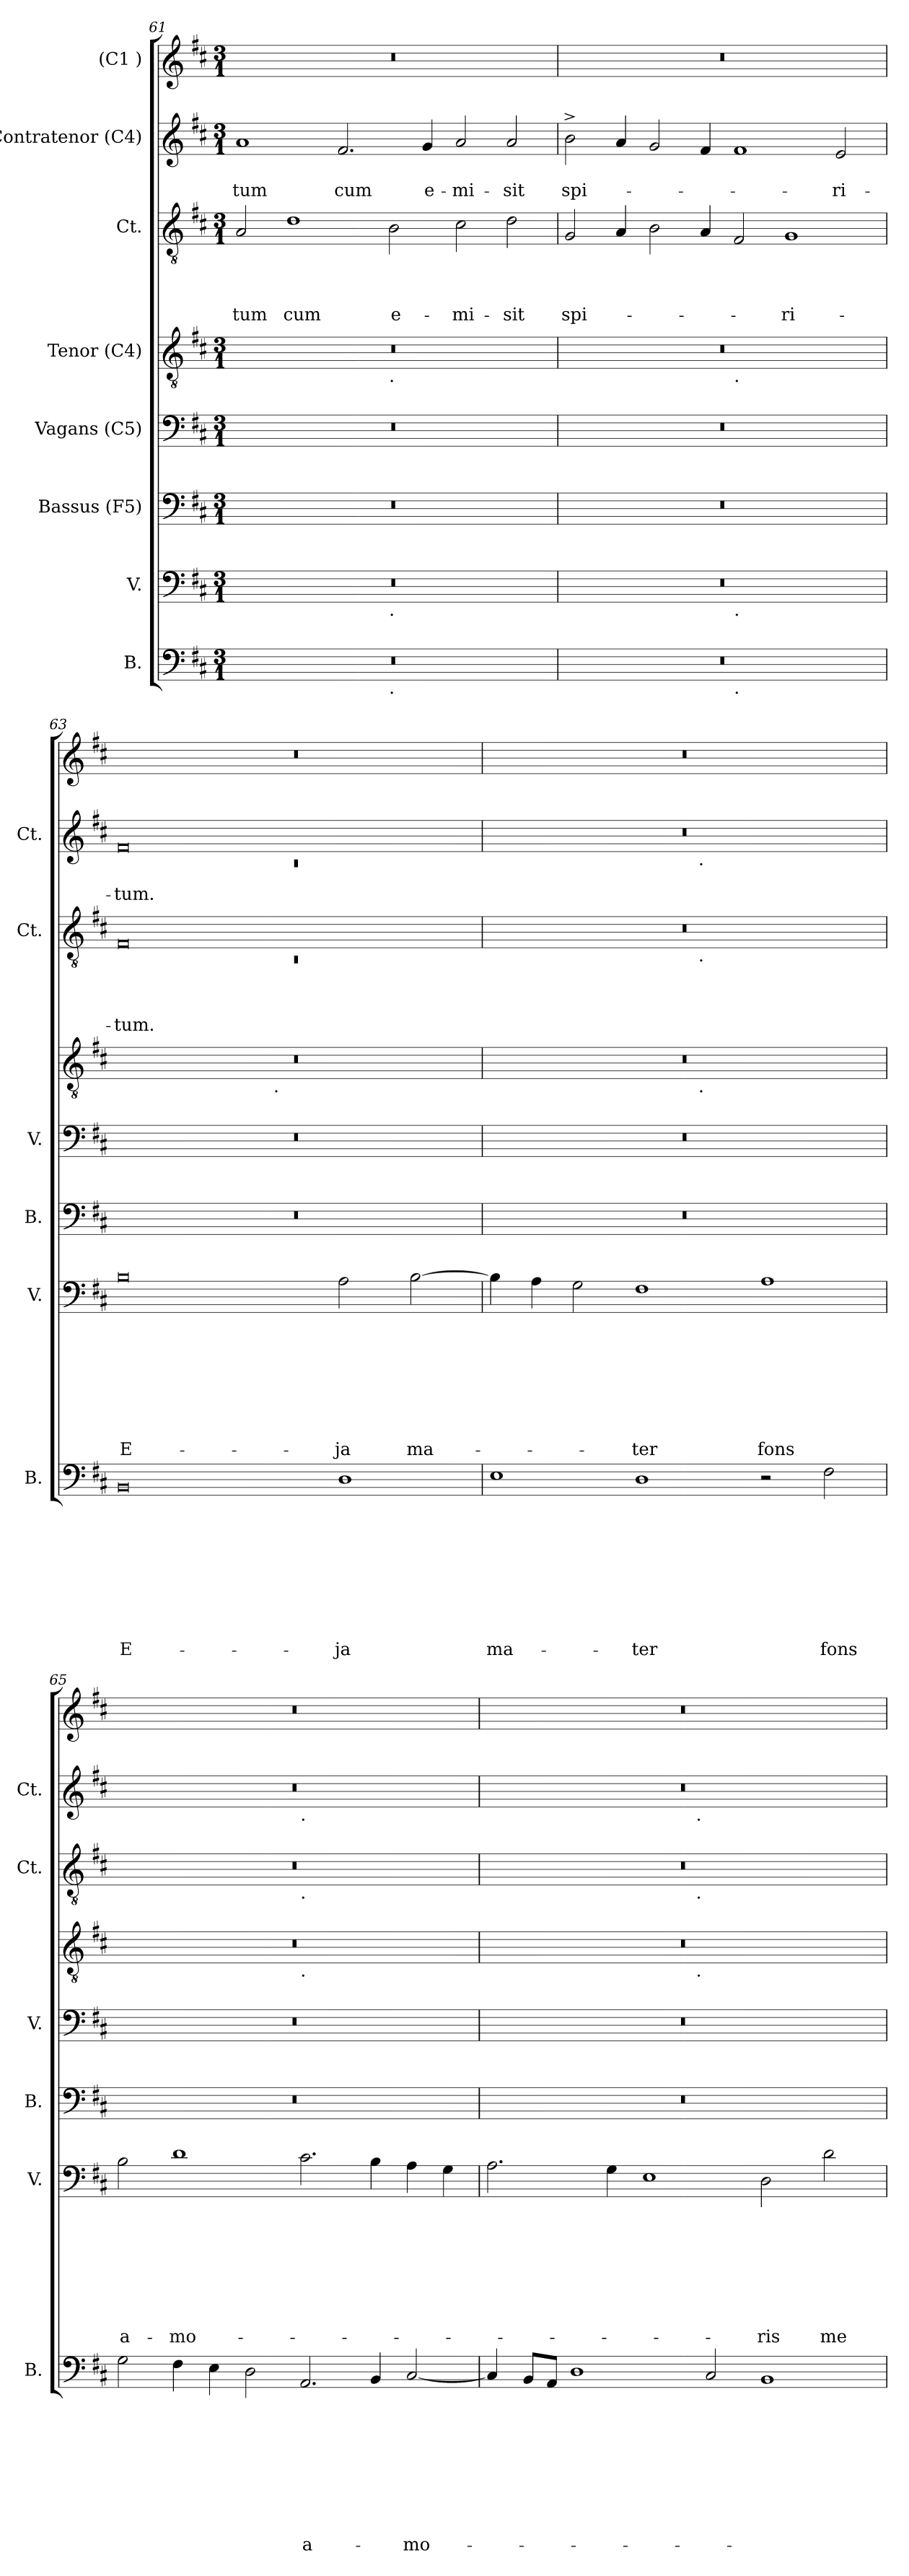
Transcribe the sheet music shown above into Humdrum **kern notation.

**kern	**text	**text	**text	**text	**text	**text	**text	**text	**text	**kern	**text	**text	**text	**text	**text	**text	**text	**text	**kern	**kern	**kern	**kern	**text	**text	**text	**text	**kern	**text	**text	**kern
*part8	*part8	*part8	*part8	*part8	*part8	*part8	*part8	*part8	*part8	*part7	*part7	*part7	*part7	*part7	*part7	*part7	*part7	*part7	*part6	*part5	*part4	*part3	*part3	*part3	*part3	*part3	*part2	*part2	*part2	*part1
*staff8	*staff8	*staff8	*staff8	*staff8	*staff8	*staff8	*staff8	*staff8	*staff8	*staff7	*staff7	*staff7	*staff7	*staff7	*staff7	*staff7	*staff7	*staff7	*staff6	*staff5	*staff4	*staff3	*staff3	*staff3	*staff3	*staff3	*staff2	*staff2	*staff2	*staff1
*I"B.	*	*	*	*	*	*	*	*	*	*I"V.	*	*	*	*	*	*	*	*	*I"Bassus (F5)	*I"Vagans (C5)	*I"Tenor (C4)	*I"Ct.	*	*	*	*	*I"Contratenor (C4)	*	*	*I"(C1 )
*I'B.	*	*	*	*	*	*	*	*	*	*I'V.	*	*	*	*	*	*	*	*	*I'B.	*I'V.	*	*I'Ct.	*	*	*	*	*I'Ct.	*	*	*
!!LO:PB:g=z
*clefF4	*	*	*	*	*	*	*	*	*	*clefF4	*	*	*	*	*	*	*	*	*clefF4	*clefF4	*clefGv2	*clefGv2	*	*	*	*	*clefG2	*	*	*clefG2
*k[f#c#]	*	*	*	*	*	*	*	*	*	*k[f#c#]	*	*	*	*	*	*	*	*	*k[f#c#]	*k[f#c#]	*k[f#c#]	*k[f#c#]	*	*	*	*	*k[f#c#]	*	*	*k[f#c#]
*D:	*	*	*	*	*	*	*	*	*	*D:	*	*	*	*	*	*	*	*	*D:	*D:	*D:	*D:	*	*	*	*	*D:	*	*	*D:
*M3/1	*	*	*	*	*	*	*	*	*	*M3/1	*	*	*	*	*	*	*	*	*M3/1	*M3/1	*M3/1	*M3/1	*	*	*	*	*M3/1	*	*	*M3/1
=61	=61	=61	=61	=61	=61	=61	=61	=61	=61	=61	=61	=61	=61	=61	=61	=61	=61	=61	=61	=61	=61	=61	=61	=61	=61	=61	=61	=61	=61	=61
!	!	!	!	!	!	!	!	!	!	!	!	!	!	!	!	!	!	!	!	!	!	!	!	!	!	!LO:LY:b	!	!	!LO:LY:b	!
*^	*	*	*	*	*	*	*	*	*	*^	*	*	*	*	*	*	*	*	*	*	*^	*	*	*	*	*	*	*	*	*
0.r	1.ryy	.	.	.	.	.	.	.	.	.	0.r	1.ryy	.	.	.	.	.	.	.	.	0.r	0.r	0.r	1.ryy	2A/	.	.	.	-tum	1a	.	-tum	0.r
!	!	!	!	!	!	!	!	!	!	!	!	!	!	!	!	!	!	!	!	!	!	!	!	!	!	!	!	!	!LO:LY:b	!	!	!	!
.	.	.	.	.	.	.	.	.	.	.	.	.	.	.	.	.	.	.	.	.	.	.	.	.	1d	.	.	.	cum	.	.	.	.
!	!	!	!	!	!	!	!	!	!	!	!	!	!	!	!	!	!	!	!	!	!	!	!	!	!	!	!	!	!	!	!	!LO:LY:b	!
.	.	.	.	.	.	.	.	.	.	.	.	.	.	.	.	.	.	.	.	.	.	.	.	.	.	.	.	.	.	2.f#/	.	cum	.
!	!	!	!	!	!	!	!	!	!	!	!	!	!	!	!	!	!	!	!	!	!	!	!	!LO:TX:b:t=.	!	!	!	!	!	!	!	!	!
!	!	!	!	!	!	!	!	!	!	!	!	!LO:TX:b:t=.	!	!	!	!	!	!	!	!	!	!	!	!	!	!	!	!	!	!	!	!	!
!	!LO:TX:b:t=.	!	!	!	!	!	!	!	!	!	!	!	!	!	!	!	!	!	!	!	!	!	!	!	!	!	!	!	!	!	!	!	!
!	!	!	!	!	!	!	!	!	!	!	!	!	!	!	!	!	!	!	!	!	!	!	!	!	!	!	!	!	!LO:LY:b	!	!	!	!
.	1.ryy	.	.	.	.	.	.	.	.	.	.	1.ryy	.	.	.	.	.	.	.	.	.	.	.	1.ryy	2B\	.	.	.	e-	.	.	.	.
!	!	!	!	!	!	!	!	!	!	!	!	!	!	!	!	!	!	!	!	!	!	!	!	!	!	!	!	!	!	!	!	!LO:LY:b	!
.	.	.	.	.	.	.	.	.	.	.	.	.	.	.	.	.	.	.	.	.	.	.	.	.	.	.	.	.	.	4g/	.	e-	.
!	!	!	!	!	!	!	!	!	!	!	!	!	!	!	!	!	!	!	!	!	!	!	!	!	!	!	!	!	!LO:LY:b	!	!	!LO:LY:b	!
.	.	.	.	.	.	.	.	.	.	.	.	.	.	.	.	.	.	.	.	.	.	.	.	.	2c#\	.	.	.	-mi-	2a/	.	-mi-	.
!	!	!	!	!	!	!	!	!	!	!	!	!	!	!	!	!	!	!	!	!	!	!	!	!	!	!	!	!	!LO:LY:b	!	!	!LO:LY:b	!
.	.	.	.	.	.	.	.	.	.	.	.	.	.	.	.	.	.	.	.	.	.	.	.	.	2d\	.	.	.	-sit	2a/	.	-sit	.
=62	=62	=62	=62	=62	=62	=62	=62	=62	=62	=62	=62	=62	=62	=62	=62	=62	=62	=62	=62	=62	=62	=62	=62	=62	=62	=62	=62	=62	=62	=62	=62	=62	=62
!	!	!	!	!	!	!	!	!	!	!	!	!	!	!	!	!	!	!	!	!	!	!	!	!	!	!	!	!	!LO:LY:b	!	!	!LO:LY:b	!
0.r	1.ryy	.	.	.	.	.	.	.	.	.	0.r	1.ryy	.	.	.	.	.	.	.	.	0.r	0.r	0.r	1.ryy	2G/	.	.	.	spi-	2b^>\	.	spi-	0.r
.	.	.	.	.	.	.	.	.	.	.	.	.	.	.	.	.	.	.	.	.	.	.	.	.	4A/	.	.	.	.	4a/	.	.	.
.	.	.	.	.	.	.	.	.	.	.	.	.	.	.	.	.	.	.	.	.	.	.	.	.	2B\	.	.	.	.	2g/	.	.	.
.	.	.	.	.	.	.	.	.	.	.	.	.	.	.	.	.	.	.	.	.	.	.	.	.	4A/	.	.	.	.	4f#/	.	.	.
!	!	!	!	!	!	!	!	!	!	!	!	!	!	!	!	!	!	!	!	!	!	!	!	!LO:TX:b:t=.	!	!	!	!	!	!	!	!	!
!	!	!	!	!	!	!	!	!	!	!	!	!LO:TX:b:t=.	!	!	!	!	!	!	!	!	!	!	!	!	!	!	!	!	!	!	!	!	!
!	!LO:TX:b:t=.	!	!	!	!	!	!	!	!	!	!	!	!	!	!	!	!	!	!	!	!	!	!	!	!	!	!	!	!	!	!	!	!
.	1.ryy	.	.	.	.	.	.	.	.	.	.	1.ryy	.	.	.	.	.	.	.	.	.	.	.	1.ryy	2F#/	.	.	.	.	1f#	.	.	.
!	!	!	!	!	!	!	!	!	!	!	!	!	!	!	!	!	!	!	!	!	!	!	!	!	!	!	!	!	!LO:LY:b	!	!	!	!
.	.	.	.	.	.	.	.	.	.	.	.	.	.	.	.	.	.	.	.	.	.	.	.	.	1G	.	.	.	-ri-	.	.	.	.
!	!	!	!	!	!	!	!	!	!	!	!	!	!	!	!	!	!	!	!	!	!	!	!	!	!	!	!	!	!	!	!	!LO:LY:b	!
.	.	.	.	.	.	.	.	.	.	.	.	.	.	.	.	.	.	.	.	.	.	.	.	.	.	.	.	.	.	2e/	.	-ri-	.
=63	=63	=63	=63	=63	=63	=63	=63	=63	=63	=63	=63	=63	=63	=63	=63	=63	=63	=63	=63	=63	=63	=63	=63	=63	=63	=63	=63	=63	=63	=63	=63	=63	=63
*	*	*	*	*	*	*	*	*	*	*	*	*	*	*	*	*	*	*	*	*	*	*	*	*	*^	*	*	*	*	*^	*	*	*
!	!	!	!	!	!	!	!	!	!	!LO:LY:b:rj	!	!	!	!	!	!	!	!	!	!LO:LY:b:rj	!	!	!	!	!	!LO:N:vis=1	!	!	!	!LO:LY:b	!	!LO:N:vis=1	!	!LO:LY:b	!
*v	*v	*	*	*	*	*	*	*	*	*	*	*	*	*	*	*	*	*	*	*	*	*	*	*	*	*	*	*	*	*	*	*	*	*	*
*	*	*	*	*	*	*	*	*	*	*v	*v	*	*	*	*	*	*	*	*	*	*	*	*	*	*	*	*	*	*	*	*	*	*	*
0BB	.	.	.	.	.	.	.	.	E-	0B	.	.	.	.	.	.	.	E-	0.r	0.r	0.r	1ryy	0F#	0.rC	.	.	.	-tum.	0f#	0.rc	.	-tum.	0.r
.	.	.	.	.	.	.	.	.	.	.	.	.	.	.	.	.	.	.	.	.	.	4...ryy	.	.	.	.	.	.	.	.	.	.	.
!	!	!	!	!	!	!	!	!	!	!	!	!	!	!	!	!	!	!	!	!	!	!LO:TX:b:t=.	!	!	!	!	!	!	!	!	!	!	!
.	.	.	.	.	.	.	.	.	.	.	.	.	.	.	.	.	.	.	.	.	.	1ryy	.	.	.	.	.	.	.	.	.	.	.
!	!	!	!	!	!	!	!	!	!LO:LY:b	!	!	!	!	!	!	!	!	!LO:LY:b	!	!	!	!	!	!	!	!	!	!	!	!	!	!	!
1D	.	.	.	.	.	.	.	.	-ja	2A\	.	.	.	.	.	.	.	-ja	.	.	.	.	1ryy	.	.	.	.	.	1ryy	.	.	.	.
.	.	.	.	.	.	.	.	.	.	.	.	.	.	.	.	.	.	.	.	.	.	2ryy	.	.	.	.	.	.	.	.	.	.	.
!	!	!	!	!	!	!	!	!	!	!	!	!	!	!	!	!	!	!LO:LY:b	!	!	!	!	!	!	!	!	!	!	!	!	!	!	!
.	.	.	.	.	.	.	.	.	.	[<2B\	.	.	.	.	.	.	.	ma-	.	.	.	.	.	.	.	.	.	.	.	.	.	.	.
.	.	.	.	.	.	.	.	.	.	.	.	.	.	.	.	.	.	.	.	.	.	32ryy	.	.	.	.	.	.	.	.	.	.	.
!!LO:LB:g=z
=64	=64	=64	=64	=64	=64	=64	=64	=64	=64	=64	=64	=64	=64	=64	=64	=64	=64	=64	=64	=64	=64	=64	=64	=64	=64	=64	=64	=64	=64	=64	=64	=64	=64
!	!	!	!	!	!	!	!	!	!LO:LY:b	!	!	!	!	!	!	!	!	!	!	!	!	!	!	!	!	!	!	!	!	!	!	!	!
1E	.	.	.	.	.	.	.	.	ma-	4B\]	.	.	.	.	.	.	.	.	0.r	0.r	0.r	1.ryy	0.r	1.ryy	.	.	.	.	0.r	1.ryy	.	.	0.r
.	.	.	.	.	.	.	.	.	.	4A\	.	.	.	.	.	.	.	.	.	.	.	.	.	.	.	.	.	.	.	.	.	.	.
.	.	.	.	.	.	.	.	.	.	2G\	.	.	.	.	.	.	.	.	.	.	.	.	.	.	.	.	.	.	.	.	.	.	.
!	!	!	!	!	!	!	!	!	!LO:LY:b	!	!	!	!	!	!	!	!	!LO:LY:b	!	!	!	!	!	!	!	!	!	!	!	!	!	!	!
1D	.	.	.	.	.	.	.	.	-ter	1F#	.	.	.	.	.	.	.	-ter	.	.	.	.	.	.	.	.	.	.	.	.	.	.	.
!	!	!	!	!	!	!	!	!	!	!	!	!	!	!	!	!	!	!	!	!	!	!	!	!	!	!	!	!	!	!LO:TX:b:t=.	!	!	!
!	!	!	!	!	!	!	!	!	!	!	!	!	!	!	!	!	!	!	!	!	!	!	!	!LO:TX:b:t=.	!	!	!	!	!	!	!	!	!
!	!	!	!	!	!	!	!	!	!	!	!	!	!	!	!	!	!	!	!	!	!	!LO:TX:b:t=.	!	!	!	!	!	!	!	!	!	!	!
.	.	.	.	.	.	.	.	.	.	.	.	.	.	.	.	.	.	.	.	.	.	1.ryy	.	1.ryy	.	.	.	.	.	1.ryy	.	.	.
!	!	!	!	!	!	!	!	!	!	!	!	!	!	!	!	!	!	!LO:LY:b	!	!	!	!	!	!	!	!	!	!	!	!	!	!	!
2r	.	.	.	.	.	.	.	.	.	1A	.	.	.	.	.	.	.	fons	.	.	.	.	.	.	.	.	.	.	.	.	.	.	.
!	!	!	!	!	!	!	!	!	!LO:LY:b	!	!	!	!	!	!	!	!	!	!	!	!	!	!	!	!	!	!	!	!	!	!	!	!
2F#\	.	.	.	.	.	.	.	.	fons	.	.	.	.	.	.	.	.	.	.	.	.	.	.	.	.	.	.	.	.	.	.	.	.
=65	=65	=65	=65	=65	=65	=65	=65	=65	=65	=65	=65	=65	=65	=65	=65	=65	=65	=65	=65	=65	=65	=65	=65	=65	=65	=65	=65	=65	=65	=65	=65	=65	=65
!	!	!	!	!	!	!	!	!	!	!	!	!	!	!	!	!	!	!LO:LY:b	!	!	!	!	!	!	!	!	!	!	!	!	!	!	!
2G\	.	.	.	.	.	.	.	.	.	2B\	.	.	.	.	.	.	.	a-	0.r	0.r	0.r	1.ryy	0.r	1.ryy	.	.	.	.	0.r	1.ryy	.	.	0.r
!	!	!	!	!	!	!	!	!	!	!	!	!	!	!	!	!	!	!LO:LY:b	!	!	!	!	!	!	!	!	!	!	!	!	!	!	!
4F#\	.	.	.	.	.	.	.	.	.	1d	.	.	.	.	.	.	.	-mo-	.	.	.	.	.	.	.	.	.	.	.	.	.	.	.
4E\	.	.	.	.	.	.	.	.	.	.	.	.	.	.	.	.	.	.	.	.	.	.	.	.	.	.	.	.	.	.	.	.	.
2D\	.	.	.	.	.	.	.	.	.	.	.	.	.	.	.	.	.	.	.	.	.	.	.	.	.	.	.	.	.	.	.	.	.
!	!	!	!	!	!	!	!	!	!	!	!	!	!	!	!	!	!	!	!	!	!	!	!	!	!	!	!	!	!	!LO:TX:b:t=.	!	!	!
!	!	!	!	!	!	!	!	!	!	!	!	!	!	!	!	!	!	!	!	!	!	!	!	!LO:TX:b:t=.	!	!	!	!	!	!	!	!	!
!	!	!	!	!	!	!	!	!	!	!	!	!	!	!	!	!	!	!	!	!	!	!LO:TX:b:t=.	!	!	!	!	!	!	!	!	!	!	!
!	!	!	!	!	!	!	!	!	!LO:LY:b	!	!	!	!	!	!	!	!	!	!	!	!	!	!	!	!	!	!	!	!	!	!	!	!
2.AA/	.	.	.	.	.	.	.	.	a-	2.c#\	.	.	.	.	.	.	.	.	.	.	.	1.ryy	.	1.ryy	.	.	.	.	.	1.ryy	.	.	.
4BB/	.	.	.	.	.	.	.	.	.	4B\	.	.	.	.	.	.	.	.	.	.	.	.	.	.	.	.	.	.	.	.	.	.	.
!	!	!	!	!	!	!	!	!	!LO:LY:b	!	!	!	!	!	!	!	!	!	!	!	!	!	!	!	!	!	!	!	!	!	!	!	!
[<2C#/	.	.	.	.	.	.	.	.	-mo-	4A\	.	.	.	.	.	.	.	.	.	.	.	.	.	.	.	.	.	.	.	.	.	.	.
.	.	.	.	.	.	.	.	.	.	4G\	.	.	.	.	.	.	.	.	.	.	.	.	.	.	.	.	.	.	.	.	.	.	.
=66	=66	=66	=66	=66	=66	=66	=66	=66	=66	=66	=66	=66	=66	=66	=66	=66	=66	=66	=66	=66	=66	=66	=66	=66	=66	=66	=66	=66	=66	=66	=66	=66	=66
4C#/]	.	.	.	.	.	.	.	.	.	2.A\	.	.	.	.	.	.	.	.	0.r	0.r	0.r	1ryy	0.r	1ryy	.	.	.	.	0.r	1ryy	.	.	0.r
8BB/L	.	.	.	.	.	.	.	.	.	.	.	.	.	.	.	.	.	.	.	.	.	.	.	.	.	.	.	.	.	.	.	.	.
8AA/J	.	.	.	.	.	.	.	.	.	.	.	.	.	.	.	.	.	.	.	.	.	.	.	.	.	.	.	.	.	.	.	.	.
1D	.	.	.	.	.	.	.	.	.	.	.	.	.	.	.	.	.	.	.	.	.	.	.	.	.	.	.	.	.	.	.	.	.
.	.	.	.	.	.	.	.	.	.	4G\	.	.	.	.	.	.	.	.	.	.	.	.	.	.	.	.	.	.	.	.	.	.	.
.	.	.	.	.	.	.	.	.	.	1E	.	.	.	.	.	.	.	.	.	.	.	4...ryy	.	4...ryy	.	.	.	.	.	4...ryy	.	.	.
!	!	!	!	!	!	!	!	!	!	!	!	!	!	!	!	!	!	!	!	!	!	!	!	!	!	!	!	!	!	!LO:TX:b:t=.	!	!	!
!	!	!	!	!	!	!	!	!	!	!	!	!	!	!	!	!	!	!	!	!	!	!	!	!LO:TX:b:t=.	!	!	!	!	!	!	!	!	!
!	!	!	!	!	!	!	!	!	!	!	!	!	!	!	!	!	!	!	!	!	!	!LO:TX:b:t=.	!	!	!	!	!	!	!	!	!	!	!
.	.	.	.	.	.	.	.	.	.	.	.	.	.	.	.	.	.	.	.	.	.	1ryy	.	1ryy	.	.	.	.	.	1ryy	.	.	.
2C#/	.	.	.	.	.	.	.	.	.	.	.	.	.	.	.	.	.	.	.	.	.	.	.	.	.	.	.	.	.	.	.	.	.
!	!	!	!	!	!	!	!	!	!	!	!	!	!	!	!	!	!	!LO:LY:b	!	!	!	!	!	!	!	!	!	!	!	!	!	!	!
1BB	.	.	.	.	.	.	.	.	.	2D\	.	.	.	.	.	.	.	-ris	.	.	.	.	.	.	.	.	.	.	.	.	.	.	.
.	.	.	.	.	.	.	.	.	.	.	.	.	.	.	.	.	.	.	.	.	.	2ryy	.	2ryy	.	.	.	.	.	2ryy	.	.	.
!	!	!	!	!	!	!	!	!	!	!	!	!	!	!	!	!	!	!LO:LY:b	!	!	!	!	!	!	!	!	!	!	!	!	!	!	!
.	.	.	.	.	.	.	.	.	.	2d\	.	.	.	.	.	.	.	me	.	.	.	.	.	.	.	.	.	.	.	.	.	.	.
.	.	.	.	.	.	.	.	.	.	.	.	.	.	.	.	.	.	.	.	.	.	32ryy	.	32ryy	.	.	.	.	.	32ryy	.	.	.
*	*	*	*	*	*	*	*	*	*	*	*	*	*	*	*	*	*	*	*	*	*v	*v	*	*	*	*	*	*	*v	*v	*	*	*
*	*	*	*	*	*	*	*	*	*	*	*	*	*	*	*	*	*	*	*	*	*	*v	*v	*	*	*	*	*	*	*	*
=	=	=	=	=	=	=	=	=	=	=	=	=	=	=	=	=	=	=	=	=	=	=	=	=	=	=	=	=	=	=
*-	*-	*-	*-	*-	*-	*-	*-	*-	*-	*-	*-	*-	*-	*-	*-	*-	*-	*-	*-	*-	*-	*-	*-	*-	*-	*-	*-	*-	*-	*-
